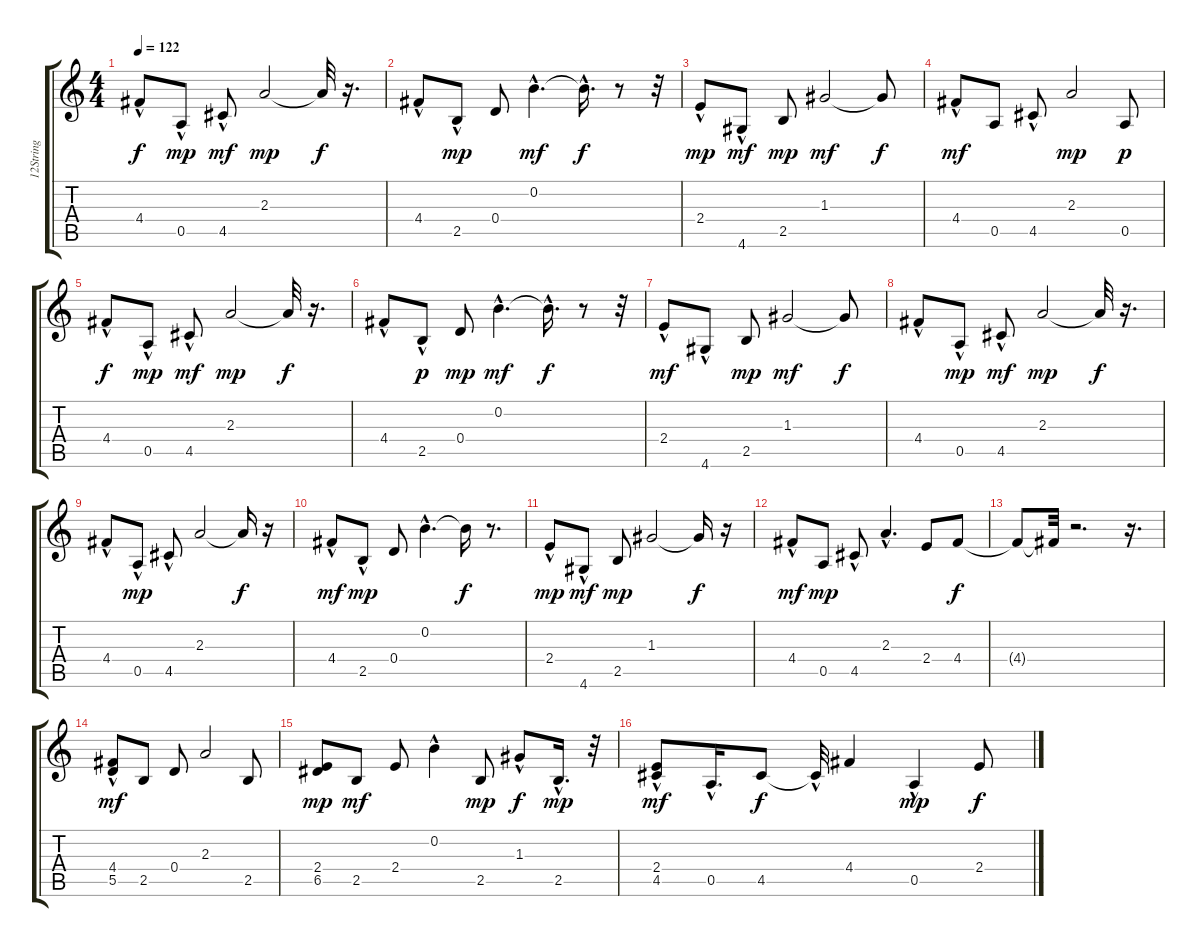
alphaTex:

\track ("12String" "12String") {instrument acousticguitarsteel}
\staff {score tabs}
\tuning (E4 B3 G3 D3 A2 E2) {hide}
\ts (4 4)
\tempo 122
\clef g2
\ks c
4.4{hac}.8{dy f} 0.5{hac}.8{dy mp} 4.5{hac}.8{dy mf} 2.3.2{dy mp} 2.3{t}.32{dy f} r.16{d} |
4.4{hac}.8 2.5{hac}.8{dy mp} 0.4.8 0.2{hac}.4{d dy mf} 0.2{hac t}.16{d dy f} r.8 r.32 |
2.4{hac}.8{dy mp} 4.6{hac}.8{dy mf} 2.5.8{dy mp} 1.3.2{dy mf} 1.3{t}.8{dy f} |
4.4{hac}.8{dy mf} 0.5.8 4.5{hac}.8 2.3.2{dy mp} 0.5.8{dy p} |
4.4{hac}.8{dy f} 0.5{hac}.8{dy mp} 4.5{hac}.8{dy mf} 2.3.2{dy mp} 2.3{t}.32{dy f} r.16{d} |
4.4{hac}.8 2.5{hac}.8{dy p} 0.4.8{dy mp} 0.2{hac}.4{d dy mf} 0.2{hac t}.16{d dy f} r.8 r.32 |
2.4{hac}.8{dy mf} 4.6{hac}.8 2.5.8{dy mp} 1.3.2{dy mf} 1.3{t}.8{dy f} |
4.4{hac}.8 0.5{hac}.8{dy mp} 4.5{hac}.8{dy mf} 2.3.2{dy mp} 2.3{t}.32{dy f} r.16{d} |
4.4{hac}.8 0.5{hac}.8{dy mp} 4.5{hac}.8 2.3.2 2.3{t}.16{dy f} r.16 |
4.4{hac}.8{dy mf} 2.5{hac}.8{dy mp} 0.4.8 0.2{hac}.4{d} 0.2{t}.16{dy f} r.8{d} |
2.4{hac}.8{dy mp} 4.6{hac}.8{dy mf} 2.5.8{dy mp} 1.3.2 1.3{t}.16{dy f} r.16 |
4.4{hac}.8{dy mf} 0.5.8{dy mp} 4.5{hac}.8 2.3{hac}.4{d} 2.4.8 4.4.8{dy f} |
4.4{t}.8 4.4{t}.32 r.2{d} r.16{d} |
(4.4{hac} 5.5).8{dy mf} 2.5.8 0.4.8 2.3.2 2.5.8 |
(2.4 6.5).8{dy mp} 2.5.8{dy mf} 2.4.8 0.2{hac}.4 2.5.8{dy mp} 1.3{hac}.8{dy f} 2.5{hac}.16{d dy mp} r.32 |
(2.4{hac} 4.5).8{dy mf} 0.5{hac}.16{d} 4.5.8{dy f} 4.5{hac t}.32 4.4.4 0.5{hac}.4{dy mp} 2.4.8{dy f}
